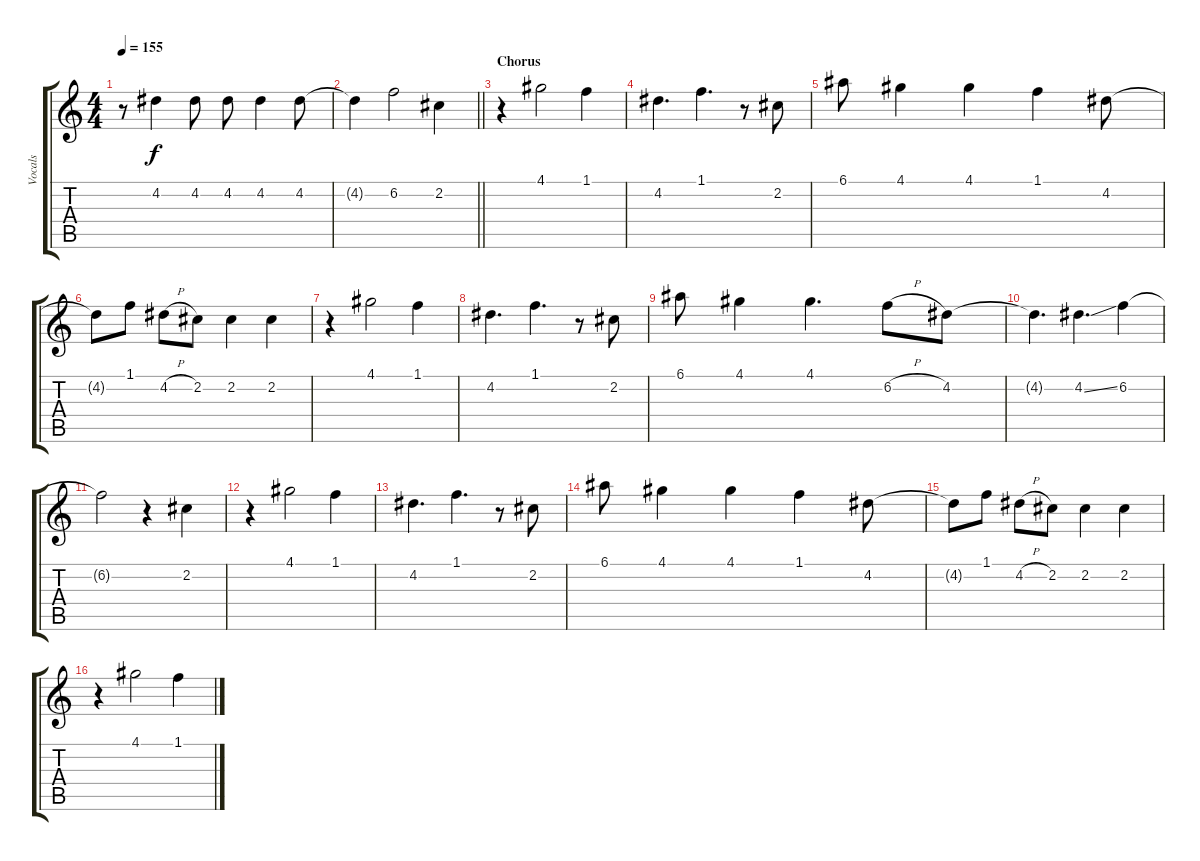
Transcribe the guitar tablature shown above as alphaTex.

\track ("Vocals" "Vocals") {instrument electricguitarjazz}
\staff {score tabs}
\tuning (E4 B3 G3 D3 A2 E2) {hide}
\ts (4 4)
\tempo 155
\clef g2
\ks c
r.8{dy f} 4.2.4 4.2.8 4.2.8 4.2.4 4.2.8 |
\barLineRight lightlight
4.2{t}.4 6.2.2 2.2.4 |
\section ("" "Chorus")
r.4 4.1.2 1.1.4 |
4.2.4{d} 1.1.4{d} r.8 2.2.8 |
6.1.8 4.1.4 4.1.4 1.1.4 4.2.8 |
4.2{t}.8 1.1.8 4.2{h}.8 2.2.8 2.2.4 2.2.4 |
r.4 4.1.2 1.1.4 |
4.2.4{d} 1.1.4{d} r.8 2.2.8 |
6.1.8 4.1.4 4.1.4{d} 6.2{h}.8 4.2.8 |
4.2{t}.4{d} 4.2{ss}.4{d} 6.2.4 |
6.2{t}.2 r.4 2.2.4 |
r.4 4.1.2 1.1.4 |
4.2.4{d} 1.1.4{d} r.8 2.2.8 |
6.1.8 4.1.4 4.1.4 1.1.4 4.2.8 |
4.2{t}.8 1.1.8 4.2{h}.8 2.2.8 2.2.4 2.2.4 |
r.4 4.1.2 1.1.4
